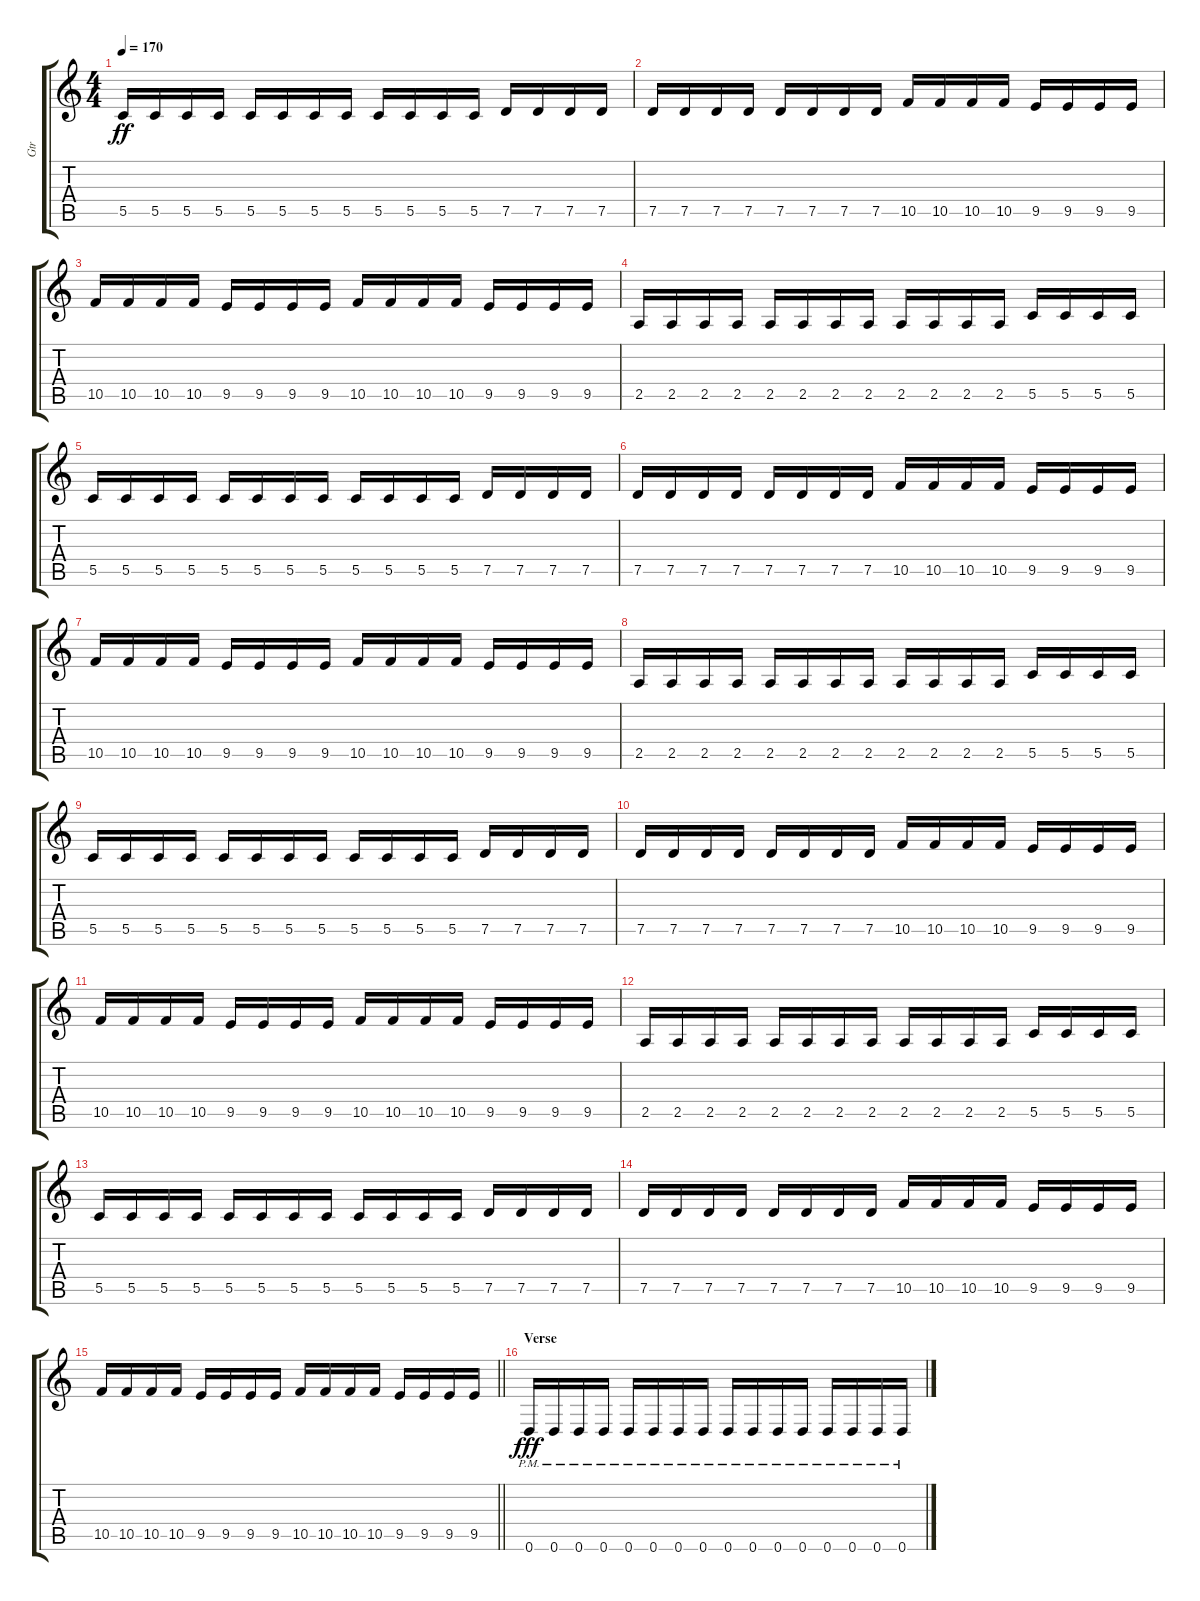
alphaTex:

\track ("Gtr" "Gtr") {instrument overdrivenguitar}
\staff {score tabs}
\tuning (D4 A3 F3 C3 G2 D2) {hide}
\ts (4 4)
\tempo 170
\clef g2
\ks c
5.5.16{dy ff} 5.5.16 5.5.16 5.5.16 5.5.16 5.5.16 5.5.16 5.5.16 5.5.16 5.5.16 5.5.16 5.5.16 7.5.16 7.5.16 7.5.16 7.5.16 |
7.5.16 7.5.16 7.5.16 7.5.16 7.5.16 7.5.16 7.5.16 7.5.16 10.5.16 10.5.16 10.5.16 10.5.16 9.5.16 9.5.16 9.5.16 9.5.16 |
10.5.16 10.5.16 10.5.16 10.5.16 9.5.16 9.5.16 9.5.16 9.5.16 10.5.16 10.5.16 10.5.16 10.5.16 9.5.16 9.5.16 9.5.16 9.5.16 |
2.5.16 2.5.16 2.5.16 2.5.16 2.5.16 2.5.16 2.5.16 2.5.16 2.5.16 2.5.16 2.5.16 2.5.16 5.5.16 5.5.16 5.5.16 5.5.16 |
5.5.16 5.5.16 5.5.16 5.5.16 5.5.16 5.5.16 5.5.16 5.5.16 5.5.16 5.5.16 5.5.16 5.5.16 7.5.16 7.5.16 7.5.16 7.5.16 |
7.5.16 7.5.16 7.5.16 7.5.16 7.5.16 7.5.16 7.5.16 7.5.16 10.5.16 10.5.16 10.5.16 10.5.16 9.5.16 9.5.16 9.5.16 9.5.16 |
10.5.16 10.5.16 10.5.16 10.5.16 9.5.16 9.5.16 9.5.16 9.5.16 10.5.16 10.5.16 10.5.16 10.5.16 9.5.16 9.5.16 9.5.16 9.5.16 |
2.5.16 2.5.16 2.5.16 2.5.16 2.5.16 2.5.16 2.5.16 2.5.16 2.5.16 2.5.16 2.5.16 2.5.16 5.5.16 5.5.16 5.5.16 5.5.16 |
5.5.16 5.5.16 5.5.16 5.5.16 5.5.16 5.5.16 5.5.16 5.5.16 5.5.16 5.5.16 5.5.16 5.5.16 7.5.16 7.5.16 7.5.16 7.5.16 |
7.5.16 7.5.16 7.5.16 7.5.16 7.5.16 7.5.16 7.5.16 7.5.16 10.5.16 10.5.16 10.5.16 10.5.16 9.5.16 9.5.16 9.5.16 9.5.16 |
10.5.16 10.5.16 10.5.16 10.5.16 9.5.16 9.5.16 9.5.16 9.5.16 10.5.16 10.5.16 10.5.16 10.5.16 9.5.16 9.5.16 9.5.16 9.5.16 |
2.5.16 2.5.16 2.5.16 2.5.16 2.5.16 2.5.16 2.5.16 2.5.16 2.5.16 2.5.16 2.5.16 2.5.16 5.5.16 5.5.16 5.5.16 5.5.16 |
5.5.16 5.5.16 5.5.16 5.5.16 5.5.16 5.5.16 5.5.16 5.5.16 5.5.16 5.5.16 5.5.16 5.5.16 7.5.16 7.5.16 7.5.16 7.5.16 |
7.5.16 7.5.16 7.5.16 7.5.16 7.5.16 7.5.16 7.5.16 7.5.16 10.5.16 10.5.16 10.5.16 10.5.16 9.5.16 9.5.16 9.5.16 9.5.16 |
\barLineRight lightlight
10.5.16 10.5.16 10.5.16 10.5.16 9.5.16 9.5.16 9.5.16 9.5.16 10.5.16 10.5.16 10.5.16 10.5.16 9.5.16 9.5.16 9.5.16 9.5.16 |
\section ("" "Verse")
0.6{pm}.16{dy fff} 0.6{pm}.16 0.6{pm}.16 0.6{pm}.16 0.6{pm}.16 0.6{pm}.16 0.6{pm}.16 0.6{pm}.16 0.6{pm}.16 0.6{pm}.16 0.6{pm}.16 0.6{pm}.16 0.6{pm}.16 0.6{pm}.16 0.6{pm}.16 0.6{pm}.16
